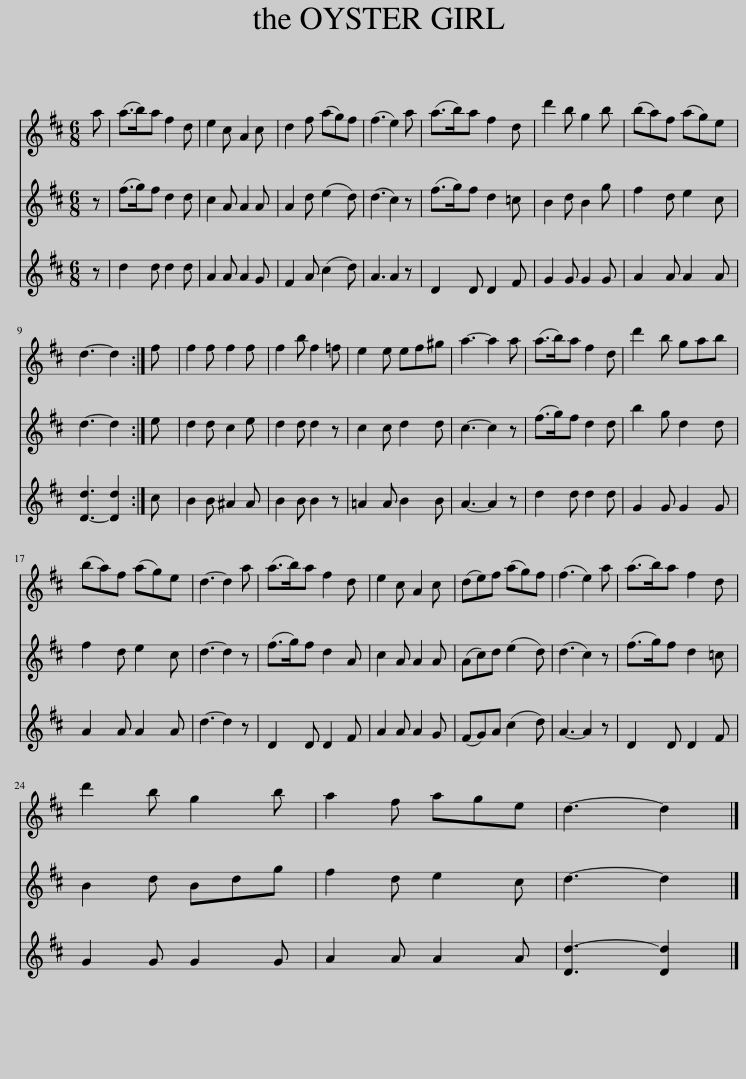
X:1
%%score 1 2 3
L:1/8
M:6/8
I:linebreak $
K:D
V:1 treble
V:2 treble
V:3 treble
V:1
 a | (a>b)a f2 d | e2 c A2 c | d2 f (ag)f | (f3 e2) a | %5
 (a>b)a f2 d | d'2 b g2 b | (ba)f (ag)e |$ d3- d2 :| f | %10
 f2 f f2 f | f2 b f2 =f | e2 e ef^g | a3- a2 a | (a>b)a f2 d | %15
 d'2 b gab |$ (ba)f (ag)e | d3- d2 a | (a>b)a f2 d | e2 c A2 c | %20
 (de)f (ag)f | (f3 e2) a | (a>b)a f2 d |$ d'2 b g2 b | a2 f age | %25
 d3- d2 |] %26
V:2
 z | (f>g)f d2 d | c2 A A2 A | A2 d (e2 d) | (d3 c2) z | %5
 (f>g)f d2 =c | B2 d B2 g | f2 d e2 c |$ d3- d2 :| e | %10
 d2 d c2 e | d2 d d2 z | c2 c d2 d | c3- c2 z | (f>g)f d2 d | %15
 b2 g d2 d |$ f2 d e2 c | d3- d2 z | (f>g)f d2 A | c2 A A2 A | %20
 (Ac)d (e2 d) | (d3 c2) z | (f>g)f d2 =c |$ B2 d Bdg | f2 d e2 c | %25
 d3- d2 |] %26
V:3
 z | d2 d d2 d | A2 A A2 G | F2 A (c2 d) | A3 A2 z | %5
 D2 D D2 F | G2 G G2 G | A2 A A2 A |$ [D-d]3 [Dd]2 :| c | %10
 B2 B ^A2 A | B2 B B2 z | =A2 A B2 B | A3- A2 z | d2 d d2 d | %15
 G2 G G2 G |$ A2 A A2 A | d3- d2 z | D2 D D2 F | A2 A A2 G | %20
 (FG)A (c2 d) | A3- A2 z | D2 D D2 F |$ G2 G G2 G | A2 A A2 A | %25
 [Dd-]3 [Dd]2 |] %26
